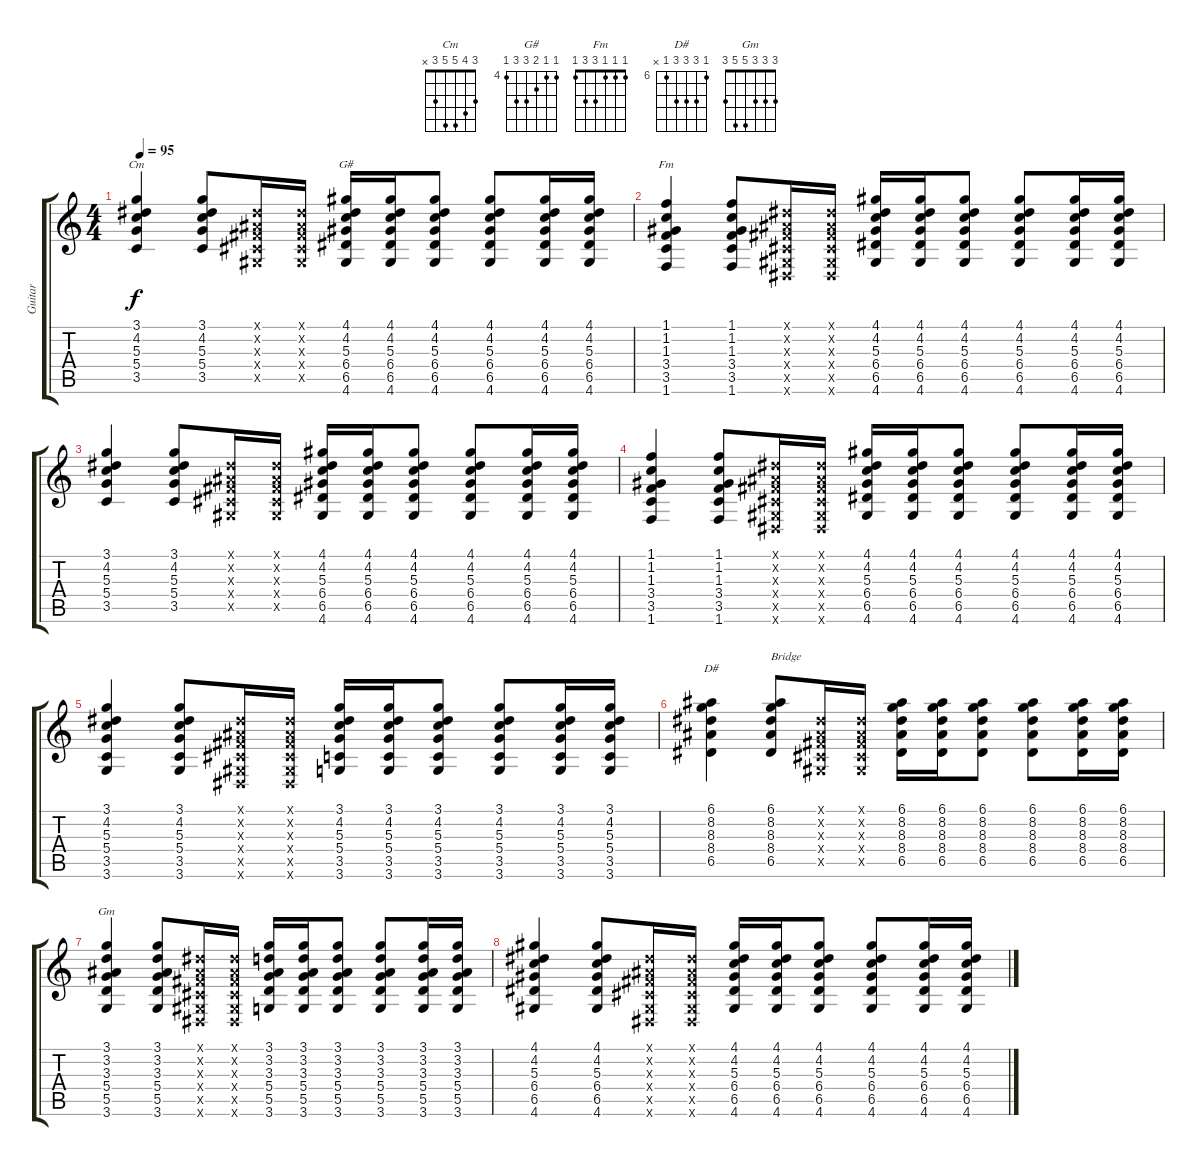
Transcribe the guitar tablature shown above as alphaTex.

\track ("Guitar" "Guitar") {instrument acousticguitarnylon}
\staff {score tabs}
\tuning (E4 B3 G3 D3 A2 E2) {hide}
\chord ("Cm" 3 4 5 5 3 x)
\chord ("G#" 4 4 5 6 6 4) {firstfret 4}
\chord ("Fm" 1 1 1 3 3 1)
\chord ("D#" 6 8 8 8 6 x) {firstfret 6}
\chord ("Gm" 3 3 3 5 5 3)
\ts (4 4)
\tempo 95
\clef g2
\ks c
(3.1 4.2 5.3 5.4 3.5).4{ch "Cm" dy f} (3.1 4.2 5.3 5.4 3.5).8 (-1.1{x} -1.2{x} -1.3{x} -1.4{x} -1.5{x}).16 (-1.1{x} -1.2{x} -1.3{x} -1.4{x} -1.5{x}).16 (4.1 4.2 5.3 6.4 6.5 4.6).16{ch "G#"} (4.1 4.2 5.3 6.4 6.5 4.6).16 (4.1 4.2 5.3 6.4 6.5 4.6).8 (4.1 4.2 5.3 6.4 6.5 4.6).8 (4.1 4.2 5.3 6.4 6.5 4.6).16 (4.1 4.2 5.3 6.4 6.5 4.6).16 |
(1.1 1.2 1.3 3.4 3.5 1.6).4{ch "Fm"} (1.1 1.2 1.3 3.4 3.5 1.6).8 (-1.1{x} -1.2{x} -1.3{x} -1.4{x} -1.5{x} -1.6{x}).16 (-1.1{x} -1.2{x} -1.3{x} -1.4{x} -1.5{x} -1.6{x}).16 (4.1 4.2 5.3 6.4 6.5 4.6).16 (4.1 4.2 5.3 6.4 6.5 4.6).16 (4.1 4.2 5.3 6.4 6.5 4.6).8 (4.1 4.2 5.3 6.4 6.5 4.6).8 (4.1 4.2 5.3 6.4 6.5 4.6).16 (4.1 4.2 5.3 6.4 6.5 4.6).16 |
(3.1 4.2 5.3 5.4 3.5).4 (3.1 4.2 5.3 5.4 3.5).8 (-1.1{x} -1.2{x} -1.3{x} -1.4{x} -1.5{x}).16 (-1.1{x} -1.2{x} -1.3{x} -1.4{x} -1.5{x}).16 (4.1 4.2 5.3 6.4 6.5 4.6).16 (4.1 4.2 5.3 6.4 6.5 4.6).16 (4.1 4.2 5.3 6.4 6.5 4.6).8 (4.1 4.2 5.3 6.4 6.5 4.6).8 (4.1 4.2 5.3 6.4 6.5 4.6).16 (4.1 4.2 5.3 6.4 6.5 4.6).16 |
(1.1 1.2 1.3 3.4 3.5 1.6).4 (1.1 1.2 1.3 3.4 3.5 1.6).8 (-1.1{x} -1.2{x} -1.3{x} -1.4{x} -1.5{x} -1.6{x}).16 (-1.1{x} -1.2{x} -1.3{x} -1.4{x} -1.5{x} -1.6{x}).16 (4.1 4.2 5.3 6.4 6.5 4.6).16 (4.1 4.2 5.3 6.4 6.5 4.6).16 (4.1 4.2 5.3 6.4 6.5 4.6).8 (4.1 4.2 5.3 6.4 6.5 4.6).8 (4.1 4.2 5.3 6.4 6.5 4.6).16 (4.1 4.2 5.3 6.4 6.5 4.6).16 |
(3.1 4.2 5.3 5.4 3.5 3.6).4 (3.1 4.2 5.3 5.4 3.5 3.6).8 (-1.1{x} -1.2{x} -1.3{x} -1.4{x} -1.5{x} -1.6{x}).16 (-1.1{x} -1.2{x} -1.3{x} -1.4{x} -1.5{x} -1.6{x}).16 (3.1 4.2 5.3 5.4 3.5 3.6).16 (3.1 4.2 5.3 5.4 3.5 3.6).16 (3.1 4.2 5.3 5.4 3.5 3.6).8 (3.1 4.2 5.3 5.4 3.5 3.6).8 (3.1 4.2 5.3 5.4 3.5 3.6).16 (3.1 4.2 5.3 5.4 3.5 3.6).16 |
(6.1 8.2 8.3 8.4 6.5).4{ch "D#"} (6.1 8.2 8.3 8.4 6.5).8{txt "Bridge"} (-1.1{x} -1.2{x} -1.3{x} -1.4{x} -1.5{x}).16 (-1.1{x} -1.2{x} -1.3{x} -1.4{x} -1.5{x}).16 (6.1 8.2 8.3 8.4 6.5).16 (6.1 8.2 8.3 8.4 6.5).16 (6.1 8.2 8.3 8.4 6.5).8 (6.1 8.2 8.3 8.4 6.5).8 (6.1 8.2 8.3 8.4 6.5).16 (6.1 8.2 8.3 8.4 6.5).16 |
(3.1 3.2 3.3 5.4 5.5 3.6).4{ch "Gm"} (3.1 3.2 3.3 5.4 5.5 3.6).8 (-1.1{x} -1.2{x} -1.3{x} -1.4{x} -1.5{x} -1.6{x}).16 (-1.1{x} -1.2{x} -1.3{x} -1.4{x} -1.5{x} -1.6{x}).16 (3.1 3.2 3.3 5.4 5.5 3.6).16 (3.1 3.2 3.3 5.4 5.5 3.6).16 (3.1 3.2 3.3 5.4 5.5 3.6).8 (3.1 3.2 3.3 5.4 5.5 3.6).8 (3.1 3.2 3.3 5.4 5.5 3.6).16 (3.1 3.2 3.3 5.4 5.5 3.6).16 |
(4.1 4.2 5.3 6.4 6.5 4.6).4 (4.1 4.2 5.3 6.4 6.5 4.6).8 (-1.1{x} -1.2{x} -1.3{x} -1.4{x} -1.5{x} -1.6{x}).16 (-1.1{x} -1.2{x} -1.3{x} -1.4{x} -1.5{x} -1.6{x}).16 (4.1 4.2 5.3 6.4 6.5 4.6).16 (4.1 4.2 5.3 6.4 6.5 4.6).16 (4.1 4.2 5.3 6.4 6.5 4.6).8 (4.1 4.2 5.3 6.4 6.5 4.6).8 (4.1 4.2 5.3 6.4 6.5 4.6).16 (4.1 4.2 5.3 6.4 6.5 4.6).16
